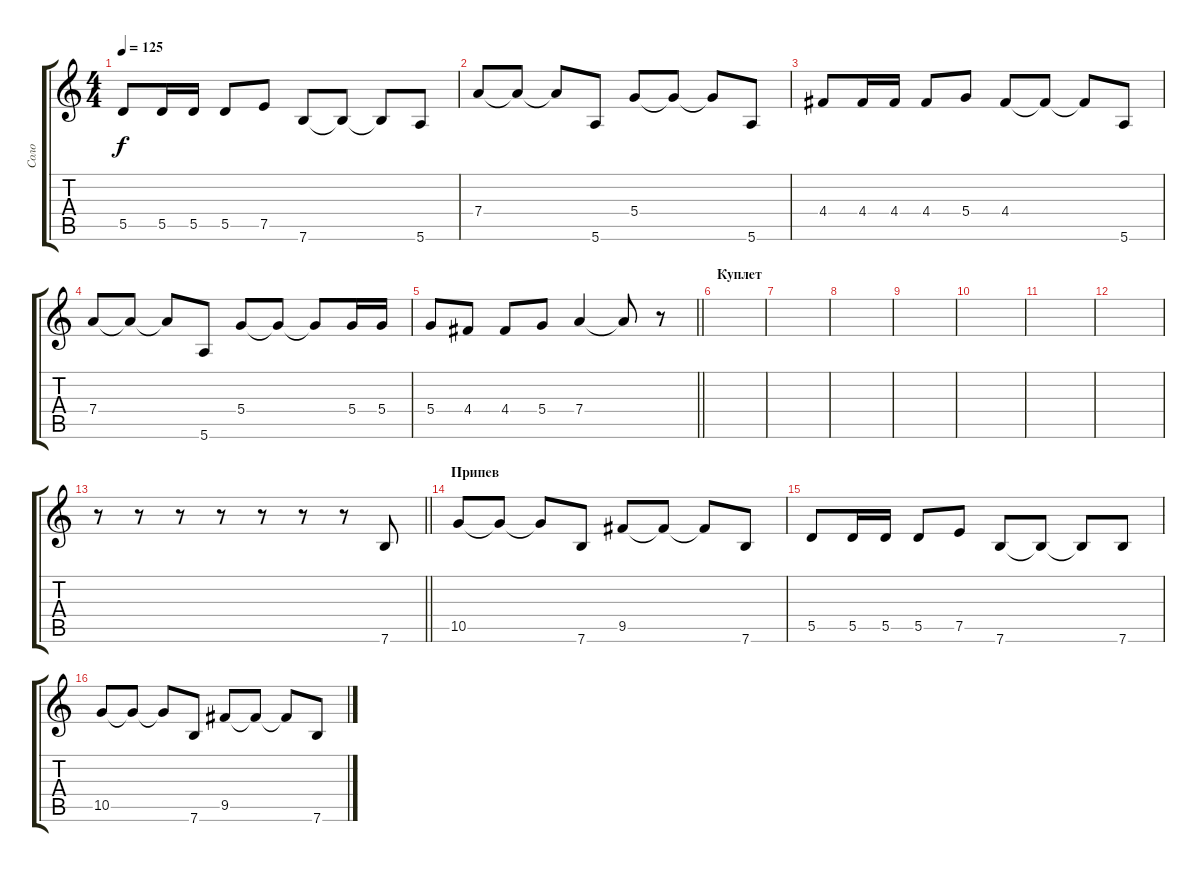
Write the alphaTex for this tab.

\track ("Соло" "Соло") {instrument overdrivenguitar}
\staff {score tabs}
\tuning (E4 B3 G3 D3 A2 E2) {hide}
\ts (4 4)
\tempo 125
\clef g2
\ks c
5.5.8{dy f} 5.5.16 5.5.16 5.5.8 7.5.8 7.6.8 7.6{t}.8 7.6{t}.8 5.6.8 |
7.4.8 7.4{t}.8 7.4{t}.8 5.6.8 5.4.8 5.4{t}.8 5.4{t}.8 5.6.8 |
4.4.8 4.4.16 4.4.16 4.4.8 5.4.8 4.4.8 4.4{t}.8 4.4{t}.8 5.6.8 |
7.4.8 7.4{t}.8 7.4{t}.8 5.6.8 5.4.8 5.4{t}.8 5.4{t}.8 5.4.16 5.4.16 |
\barLineRight lightlight
5.4.8 4.4.8 4.4.8 5.4.8 7.4.4 7.4{t}.8 r.8 |
\section ("" "Куплет")
|
|
|
|
|
|
|
\barLineRight lightlight
r.8 r.8 r.8 r.8 r.8 r.8 r.8 7.6.8 |
\section ("" "Припев")
10.5.8 10.5{t}.8 10.5{t}.8 7.6.8 9.5.8 9.5{t}.8 9.5{t}.8 7.6.8 |
5.5.8 5.5.16 5.5.16 5.5.8 7.5.8 7.6.8 7.6{t}.8 7.6{t}.8 7.6.8 |
10.5.8 10.5{t}.8 10.5{t}.8 7.6.8 9.5.8 9.5{t}.8 9.5{t}.8 7.6.8
